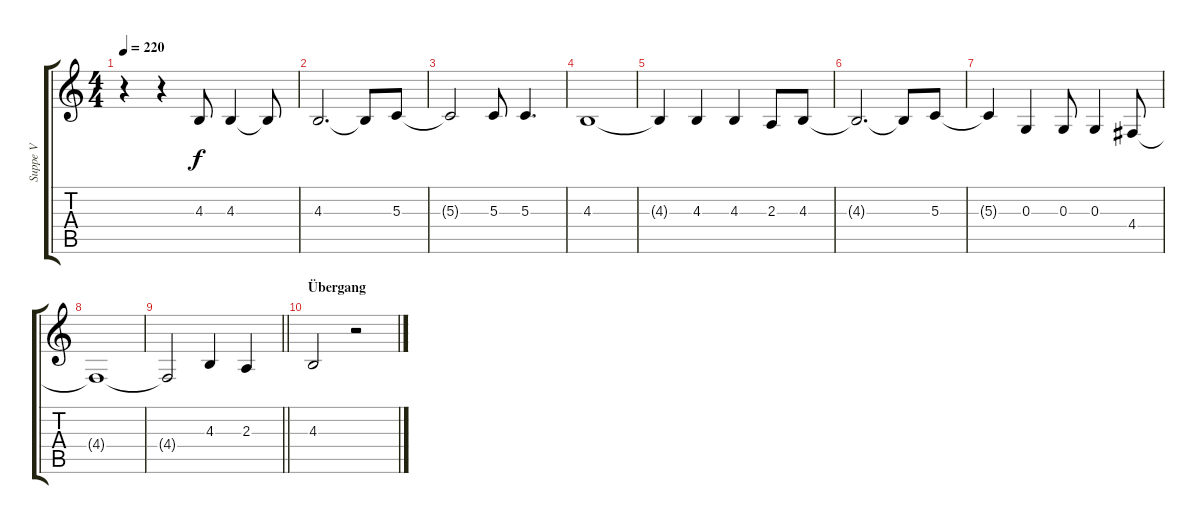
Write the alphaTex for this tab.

\track ("Suppe V" "Suppe V") {instrument englishhorn}
\staff {score tabs}
\tuning (E4 B3 G3 D3 A2 E2) {hide}
\ts (4 4)
\tempo 220
\clef g2
\ks c
r.4{dy f} r.4 4.3.8 4.3.4 4.3{t}.8 |
4.3.2{d} 4.3{t}.8 5.3.8 |
5.3{t}.2 5.3.8 5.3.4{d} |
4.3.1 |
4.3{t}.4 4.3.4 4.3.4 2.3.8 4.3.8 |
4.3{t}.2{d} 4.3{t}.8 5.3.8 |
5.3{t}.4 0.3.4 0.3.8 0.3.4 4.4.8 |
4.4{t}.1 |
\barLineRight lightlight
4.4{t}.2 4.3.4 2.3.4 |
\section ("" "Übergang")
4.3.2 r.2
